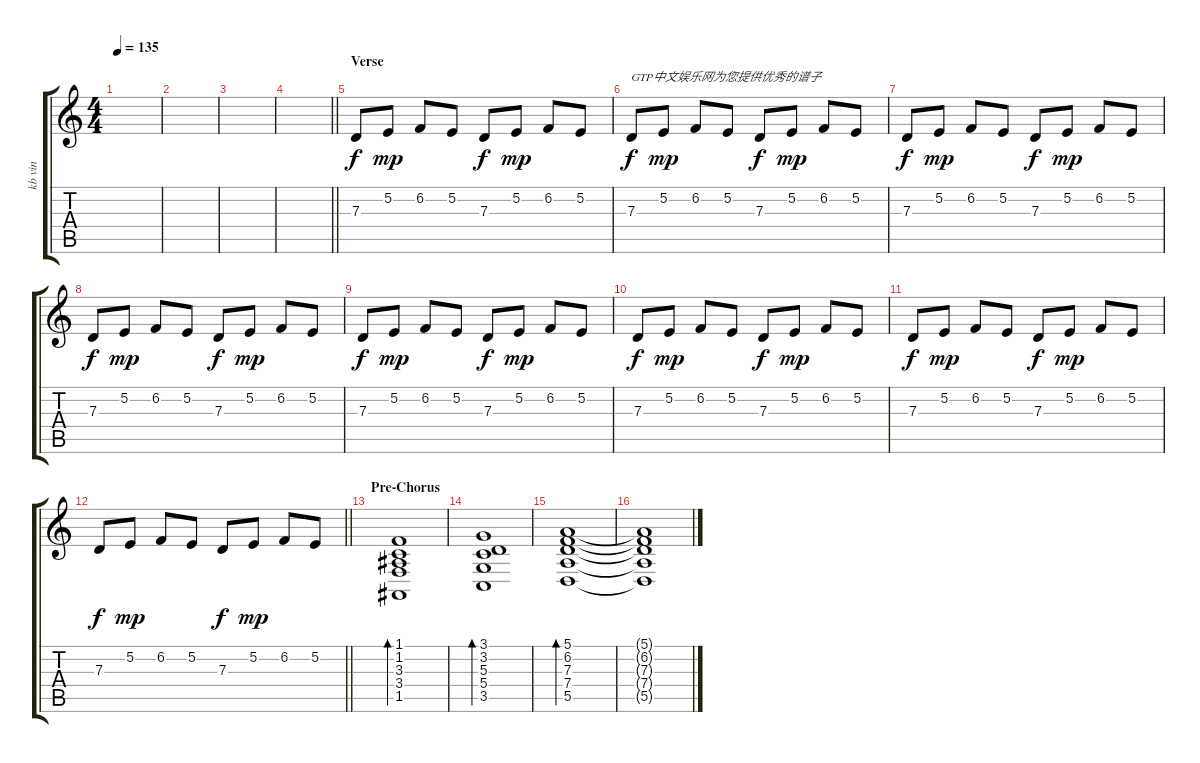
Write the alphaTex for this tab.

\track ("kb vin" "kb vin") {instrument harpsichord}
\staff {score tabs}
\tuning (E4 B3 G3 D3 A2 D2) {hide}
\ts (4 4)
\tempo 135
\clef g2
\ks c
|
|
|
\barLineRight lightlight
|
\section ("" "Verse")
7.3.8 5.2.8{dy mp} 6.2.8 5.2.8 7.3.8{dy f} 5.2.8{dy mp} 6.2.8 5.2.8 |
7.3.8{txt "GTP中文娱乐网为您提供优秀的谱子" dy f} 5.2.8{dy mp} 6.2.8 5.2.8 7.3.8{dy f} 5.2.8{dy mp} 6.2.8 5.2.8 |
7.3.8{dy f} 5.2.8{dy mp} 6.2.8 5.2.8 7.3.8{dy f} 5.2.8{dy mp} 6.2.8 5.2.8 |
7.3.8{dy f} 5.2.8{dy mp} 6.2.8 5.2.8 7.3.8{dy f} 5.2.8{dy mp} 6.2.8 5.2.8 |
7.3.8{dy f} 5.2.8{dy mp} 6.2.8 5.2.8 7.3.8{dy f} 5.2.8{dy mp} 6.2.8 5.2.8 |
7.3.8{dy f} 5.2.8{dy mp} 6.2.8 5.2.8 7.3.8{dy f} 5.2.8{dy mp} 6.2.8 5.2.8 |
7.3.8{dy f} 5.2.8{dy mp} 6.2.8 5.2.8 7.3.8{dy f} 5.2.8{dy mp} 6.2.8 5.2.8 |
\barLineRight lightlight
7.3.8{dy f} 5.2.8{dy mp} 6.2.8 5.2.8 7.3.8{dy f} 5.2.8{dy mp} 6.2.8 5.2.8 |
\section ("" "Pre-Chorus")
(1.1 1.2 3.3 3.4 1.5).1{bd 30} |
(3.1 3.2 5.3 5.4 3.5).1{bd 30} |
(5.1 6.2 7.3 7.4 5.5).1{bd 30} |
(5.1{t} 6.2{t} 7.3{t} 7.4{t} 5.5{t}).1
